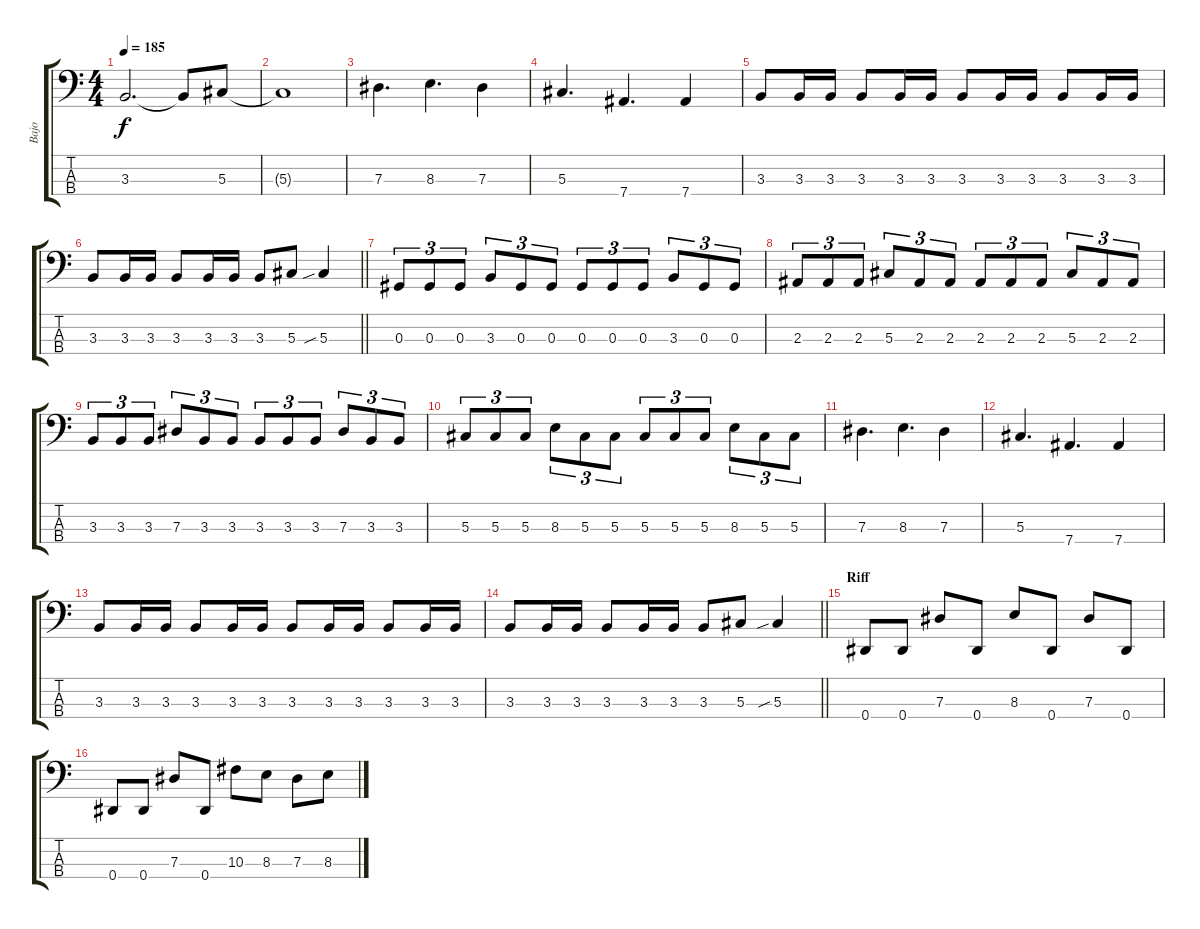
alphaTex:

\track ("Bajo" "Bajo") {instrument electricbasspick}
\staff {score tabs}
\tuning (Gb2 Db2 Ab1 Eb1) {hide}
\ts (4 4)
\tempo 185
\clef f4
\ks c
3.3.2{d dy f} 3.3{t}.8 5.3.8 |
5.3{t}.1 |
7.3.4{d} 8.3.4{d} 7.3.4 |
5.3.4{d} 7.4.4{d} 7.4.4 |
3.3.8 3.3.16 3.3.16 3.3.8 3.3.16 3.3.16 3.3.8 3.3.16 3.3.16 3.3.8 3.3.16 3.3.16 |
\barLineRight lightlight
3.3.8 3.3.16 3.3.16 3.3.8 3.3.16 3.3.16 3.3.8 5.3.8 5.3{sib}.4 |
0.3.8{tu (3 2)} 0.3.8{tu (3 2)} 0.3.8{tu (3 2)} 3.3.8{tu (3 2)} 0.3.8{tu (3 2)} 0.3.8{tu (3 2)} 0.3.8{tu (3 2)} 0.3.8{tu (3 2)} 0.3.8{tu (3 2)} 3.3.8{tu (3 2)} 0.3.8{tu (3 2)} 0.3.8{tu (3 2)} |
2.3.8{tu (3 2)} 2.3.8{tu (3 2)} 2.3.8{tu (3 2)} 5.3.8{tu (3 2)} 2.3.8{tu (3 2)} 2.3.8{tu (3 2)} 2.3.8{tu (3 2)} 2.3.8{tu (3 2)} 2.3.8{tu (3 2)} 5.3.8{tu (3 2)} 2.3.8{tu (3 2)} 2.3.8{tu (3 2)} |
3.3.8{tu (3 2)} 3.3.8{tu (3 2)} 3.3.8{tu (3 2)} 7.3.8{tu (3 2)} 3.3.8{tu (3 2)} 3.3.8{tu (3 2)} 3.3.8{tu (3 2)} 3.3.8{tu (3 2)} 3.3.8{tu (3 2)} 7.3.8{tu (3 2)} 3.3.8{tu (3 2)} 3.3.8{tu (3 2)} |
5.3.8{tu (3 2)} 5.3.8{tu (3 2)} 5.3.8{tu (3 2)} 8.3.8{tu (3 2)} 5.3.8{tu (3 2)} 5.3.8{tu (3 2)} 5.3.8{tu (3 2)} 5.3.8{tu (3 2)} 5.3.8{tu (3 2)} 8.3.8{tu (3 2)} 5.3.8{tu (3 2)} 5.3.8{tu (3 2)} |
7.3.4{d} 8.3.4{d} 7.3.4 |
5.3.4{d} 7.4.4{d} 7.4.4 |
3.3.8 3.3.16 3.3.16 3.3.8 3.3.16 3.3.16 3.3.8 3.3.16 3.3.16 3.3.8 3.3.16 3.3.16 |
\barLineRight lightlight
3.3.8 3.3.16 3.3.16 3.3.8 3.3.16 3.3.16 3.3.8 5.3.8 5.3{sib}.4 |
\section ("" "Riff")
0.4.8 0.4.8 7.3.8 0.4.8 8.3.8 0.4.8 7.3.8 0.4.8 |
0.4.8 0.4.8 7.3.8 0.4.8 10.3.8 8.3.8 7.3.8 8.3.8
